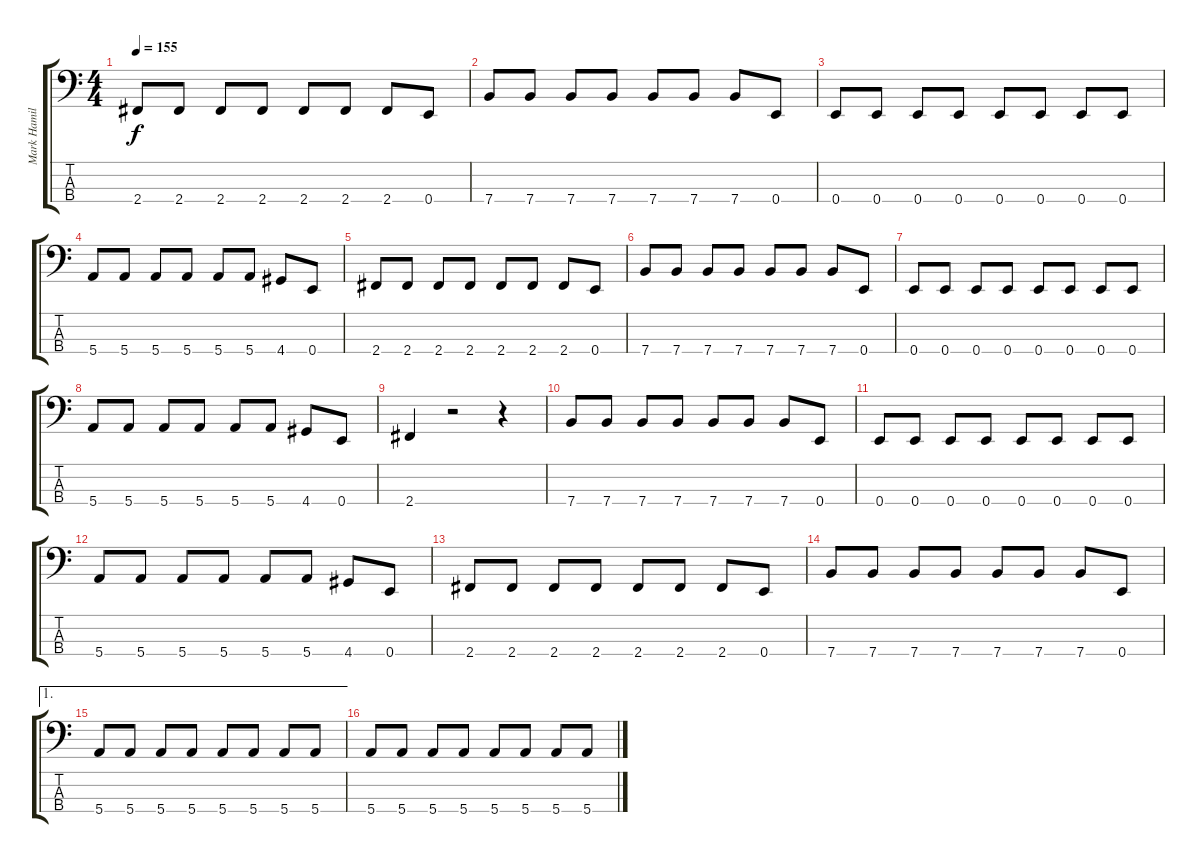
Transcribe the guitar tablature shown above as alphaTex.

\track ("Mark Hamilton" "Mark Hamil") {instrument electricbasspick}
\staff {score tabs}
\tuning (G2 D2 A1 E1) {hide}
\ts (4 4)
\tempo 155
\clef f4
\ks c
2.4.8{dy f} 2.4.8 2.4.8 2.4.8 2.4.8 2.4.8 2.4.8 0.4.8 |
7.4.8 7.4.8 7.4.8 7.4.8 7.4.8 7.4.8 7.4.8 0.4.8 |
0.4.8 0.4.8 0.4.8 0.4.8 0.4.8 0.4.8 0.4.8 0.4.8 |
5.4.8 5.4.8 5.4.8 5.4.8 5.4.8 5.4.8 4.4.8 0.4.8 |
2.4.8 2.4.8 2.4.8 2.4.8 2.4.8 2.4.8 2.4.8 0.4.8 |
7.4.8 7.4.8 7.4.8 7.4.8 7.4.8 7.4.8 7.4.8 0.4.8 |
0.4.8 0.4.8 0.4.8 0.4.8 0.4.8 0.4.8 0.4.8 0.4.8 |
5.4.8 5.4.8 5.4.8 5.4.8 5.4.8 5.4.8 4.4.8 0.4.8 |
2.4.4 r.2 r.4 |
7.4.8 7.4.8 7.4.8 7.4.8 7.4.8 7.4.8 7.4.8 0.4.8 |
0.4.8 0.4.8 0.4.8 0.4.8 0.4.8 0.4.8 0.4.8 0.4.8 |
5.4.8 5.4.8 5.4.8 5.4.8 5.4.8 5.4.8 4.4.8 0.4.8 |
2.4.8 2.4.8 2.4.8 2.4.8 2.4.8 2.4.8 2.4.8 0.4.8 |
7.4.8 7.4.8 7.4.8 7.4.8 7.4.8 7.4.8 7.4.8 0.4.8 |
\ae 1
5.4.8{volume 16} 5.4.8 5.4.8 5.4.8 5.4.8 5.4.8 5.4.8 5.4.8 |
5.4.8 5.4.8 5.4.8 5.4.8 5.4.8 5.4.8 5.4.8 5.4.8
